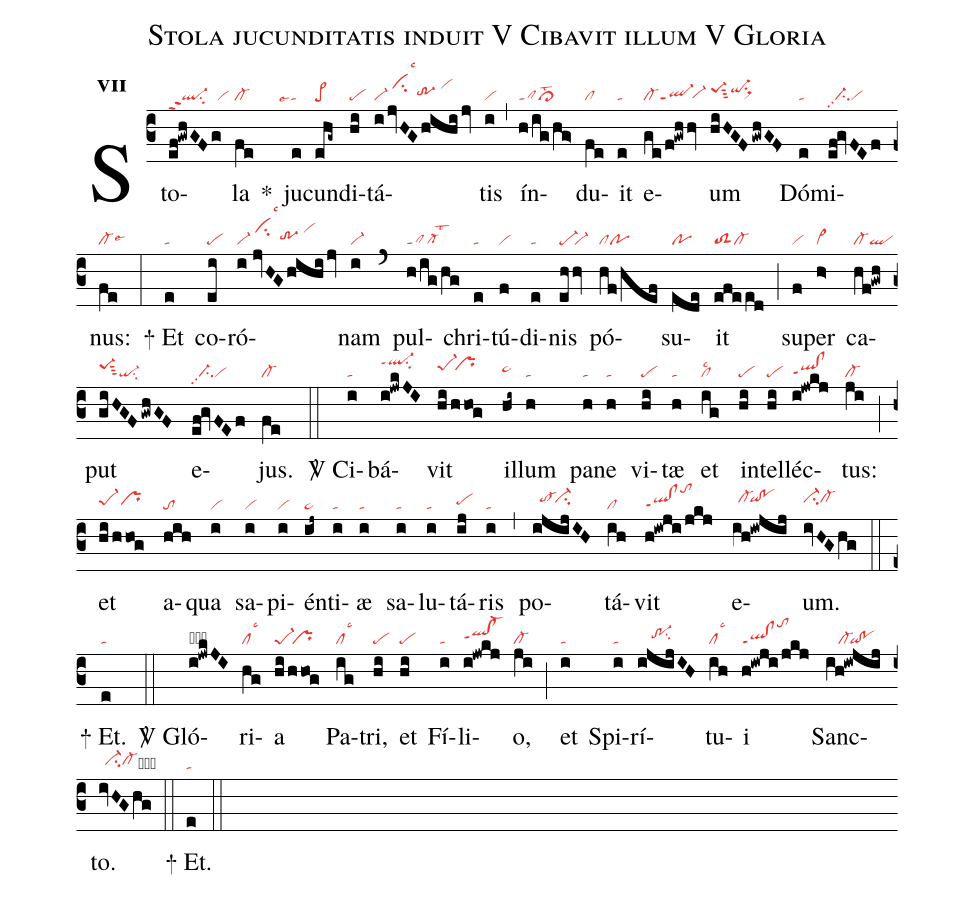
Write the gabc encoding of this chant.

name:Stola jucunditatis induit V Cibavit illum V Gloria;
office-part:re;
mode:7;
nabc-lines:1;
%%
initial-style: 1;
name: Stola jucunditatis induit;
mode: 7;
office-part: Responsorium;
annotation: Resp.;
annotation: vii;
nabc-lines:1;
%%
(c3) Sto(ef!gwhGFg|ql-ppt2su2vi)la(fe|cl-) <sp>*</sp>() ju(e|````talse4)cun(ehg~|pe>)di(hi|pe)tá(i/jvHGhihi/jv|vi-/vihksu2lsc3tr-3hh/vihk)tis(i|vi) (,) ín(h/ig/hg>|clppt1cl>lst2)du(fe|cl)it(e|ta) e(ge/f!gwhhv|cl-ql-ppt1`vi-hg)um(hiHGF/gwhGF>|pe-1hisut3qi-hisu1sux1) Dó(e|ta)mi(ef!gvFEf|//ci-pp2vi)nus:(fe|cl-lse6) (:)
<sp>+</sp> Et(e|ta) co(ei|pe)ró(i//jvHGhihi/jv|vi-/vihksu2lsc3tr-3hh/vihk)nam(i|vi-) (`) pul(h/ig/hg|clppt1cl-lst2)chri(e|ta)tú(f|vi)di(e|ta)nis(ehhv|pe-`vi-) pó(hf/hef|clpo)su(ede|po)it(efe/ed|toS2cl-) (;) su(f|vi)per(h>|vi>) ca(hf!gwh|cl-ql)put(giHGF/gwhGF|pe-1hisut3qi-su2) e(ef!gvFEf|//ci-pp2vi)jus.(fe|cl-) (::)

<sp>V/</sp> Ci(i|ta)bá(i!jwkJI|ql-hkppt1su2)vit(hi/hhog|pe-1hi`prhi) il(hi~|pe~hh)lum(h|ta) pa(h|ta)ne(h|ta) vi(hi|pe)tæ(h|ta) et(ig|cllsc2) in(hi|pe)tel(hi|pe)léc(i!jwkj|qlhg!clhgppt1)tus:(ji|cl-) (;) et(hi/hhog|pe-1hhprhh) a(hih|to)qua(i|vi) sa(i|vi)pi(i|vi)én(ij~|pe~)ti(i|ta)æ(i|ta) sa(i|ta)lu(i|ta)tá(ij|pehh)ris(i|ta) (,) po(ijijIH|//to-hi`ci-hi)tá(ih|cl)vit(h!iwji/jkj|qlhg!clhgppt1tohm) e(ih!iwjij|//cl-hi`qihi!pohi)um.(ivHGhg|ci-hicl-hi) (::)
<sp>+</sp> Et.(e|ta) (::)

<sp>V/</sp> Gló(i!jwkJI|obql-hjppt1su2)ri(hg|cllsc3)a(hi/hhog|pe-1`pr) Pa(ig|cllsc3)tri,(hi|pe) et(hi|pe) Fí(i|ta)li(i!jwkj|qlhh!cl-hhppt1)o,(ji|cl-) (;) et(i|ta) Spi(i|ta)rí(ijijIH|////tr-1hhsu2)tu(ih|cllsc3)i(h!iwji/jkj|ql!clppt1tohm) Sanc(ih!iwjij|////cl-`qi!po)to.(ivHGhg|//ci-hhcl-hhcb) (::)
<sp>+</sp> Et.(e|ta) (::)
